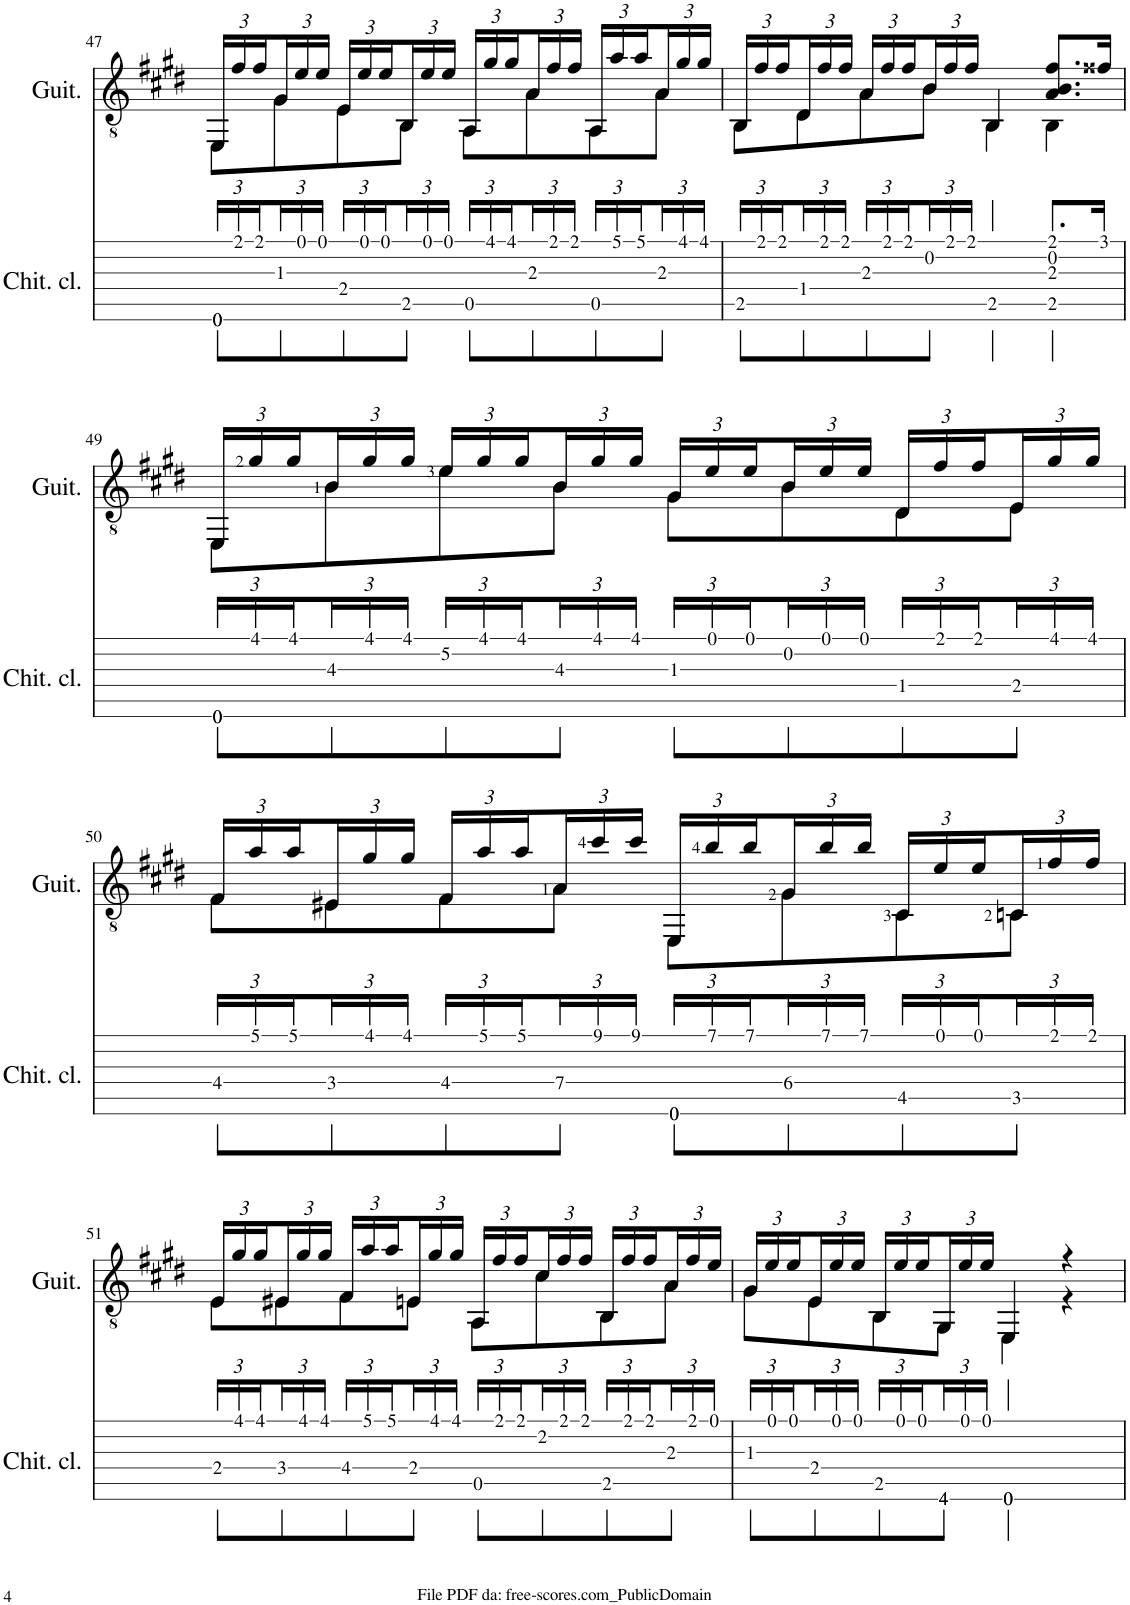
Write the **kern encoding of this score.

**kern	**kern
*part2	*part1
*staff2	*staff1
*I"Chitarra classica	*I"Guitar
*I'Chit. cl.	*I'Guit.
!!LO:PB:g=z
*	*clefGv2
*k[f#c#g#d#]	*k[f#c#g#d#]
*M4/4	*M4/4
*met(c)	*met(c)
*Xbrackettup	*Xbrackettup
=47	=47
*^	*^
24EE/LL	8EE\L	24EE/LL	8EE\L
24f#/	.	24f#/	.
24f#/	.	24f#/	.
24G#/	8G#\	24G#/	8G#\
24e/	.	24e/	.
24e/JJ	.	24e/JJ	.
24E/LL	8E\	24E/LL	8E\
24e/	.	24e/	.
24e/	.	24e/	.
24BB/	8BB\J	24BB/	8BB\J
24e/	.	24e/	.
24e/JJ	.	24e/JJ	.
24AA/LL	8AA\L	24AA/LL	8AA\L
24g#/	.	24g#/	.
24g#/	.	24g#/	.
24A/	8A\	24A/	8A\
24f#/	.	24f#/	.
24f#/JJ	.	24f#/JJ	.
24AA/LL	8AA\	24AA/LL	8AA\
24a/	.	24a/	.
24a/	.	24a/	.
24A/	8A\J	24A/	8A\J
24g#/	.	24g#/	.
24g#/JJ	.	24g#/JJ	.
=48	=48	=48	=48
24BB/LL	8BB\L	24BB/LL	8BB\L
24f#/	.	24f#/	.
24f#/	.	24f#/	.
24D#/	8D#\	24D#/	8D#\
24f#/	.	24f#/	.
24f#/JJ	.	24f#/JJ	.
24A/LL	8A\	24A/LL	8A\
24f#/	.	24f#/	.
24f#/	.	24f#/	.
24B/	8B\J	24B/	8B\J
24f#/	.	24f#/	.
24f#/JJ	.	24f#/JJ	.
4BB/	4BB\	4BB/	4BB\
8.A/ 8.B/ 8.f#/L	4BB\	8.A/ 8.B/ 8.f#/L	4BB\
16f##X/Jk	.	16f##X/Jk	.
!!LO:LB:g=z	!!
=49	=49	=49	=49
24EE/LL	8EE\L	24EE/LL	8EE\L
24g#/	.	24g#/	.
24g#/	.	24g#/	.
24B/	8B\	24B/	8B\
24g#/	.	24g#/	.
24g#/JJ	.	24g#/JJ	.
24e/LL	8e\	24e/LL	8e\
24g#/	.	24g#/	.
24g#/	.	24g#/	.
24B/	8B\J	24B/	8B\J
24g#/	.	24g#/	.
24g#/JJ	.	24g#/JJ	.
24G#/LL	8G#\L	24G#/LL	8G#\L
24e/	.	24e/	.
24e/	.	24e/	.
24B/	8B\	24B/	8B\
24e/	.	24e/	.
24e/JJ	.	24e/JJ	.
24D#/LL	8D#\	24D#/LL	8D#\
24f#/	.	24f#/	.
24f#/	.	24f#/	.
24E/	8E\J	24E/	8E\J
24g#/	.	24g#/	.
24g#/JJ	.	24g#/JJ	.
!!LO:LB:g=z	!!
=50	=50	=50	=50
24F#/LL	8F#\L	24F#/LL	8F#\L
24a/	.	24a/	.
24a/	.	24a/	.
24E#X/	8E#\	24E#X/	8E#\
24g#/	.	24g#/	.
24g#/JJ	.	24g#/JJ	.
24F#/LL	8F#\	24F#/LL	8F#\
24a/	.	24a/	.
24a/	.	24a/	.
24A/	8A\J	24A/	8A\J
24cc#/	.	24cc#/	.
24cc#/JJ	.	24cc#/JJ	.
24EE/LL	8EE\L	24EE/LL	8EE\L
24b/	.	24b/	.
24b/	.	24b/	.
24G#/	8G#\	24G#/	8G#\
24b/	.	24b/	.
24b/JJ	.	24b/JJ	.
24C#/LL	8C#\	24C#/LL	8C#\
24e/	.	24e/	.
24e/	.	24e/	.
24Cn/	8C\J	24Cn/	8C\J
24f#/	.	24f#/	.
24f#/JJ	.	24f#/JJ	.
!!LO:LB:g=z	!!
=51	=51	=51	=51
24E/LL	8E\L	24E/LL	8E\L
24g#/	.	24g#/	.
24g#/	.	24g#/	.
24E#X/	8E#\	24E#X/	8E#\
24g#/	.	24g#/	.
24g#/JJ	.	24g#/JJ	.
24F#/LL	8F#\	24F#/LL	8F#\
24a/	.	24a/	.
24a/	.	24a/	.
24En/	8E\J	24En/	8E\J
24g#/	.	24g#/	.
24g#/JJ	.	24g#/JJ	.
24AA/LL	8AA\L	24AA/LL	8AA\L
24f#/	.	24f#/	.
24f#/	.	24f#/	.
24c#/	8c#\	24c#/	8c#\
24f#/	.	24f#/	.
24f#/JJ	.	24f#/JJ	.
24BB/LL	8BB\	24BB/LL	8BB\
24f#/	.	24f#/	.
24f#/	.	24f#/	.
24A/	8A\J	24A/	8A\J
24f#/	.	24f#/	.
24e/JJ	.	24e/JJ	.
=52	=52	=52	=52
24G#/LL	8G#\L	24G#/LL	8G#\L
24e/	.	24e/	.
24e/	.	24e/	.
24E/	8E\	24E/	8E\
24e/	.	24e/	.
24e/JJ	.	24e/JJ	.
24BB/LL	8BB\	24BB/LL	8BB\
24e/	.	24e/	.
24e/	.	24e/	.
24GG#/	8GG#\J	24GG#/	8GG#\J
24e/	.	24e/	.
24e/JJ	.	24e/JJ	.
4EE/	4EE\	4EE/	4EE\
4r	4r	4r	4r
*v	*v	*	*
*	*v	*v
=	=
*-	*-
